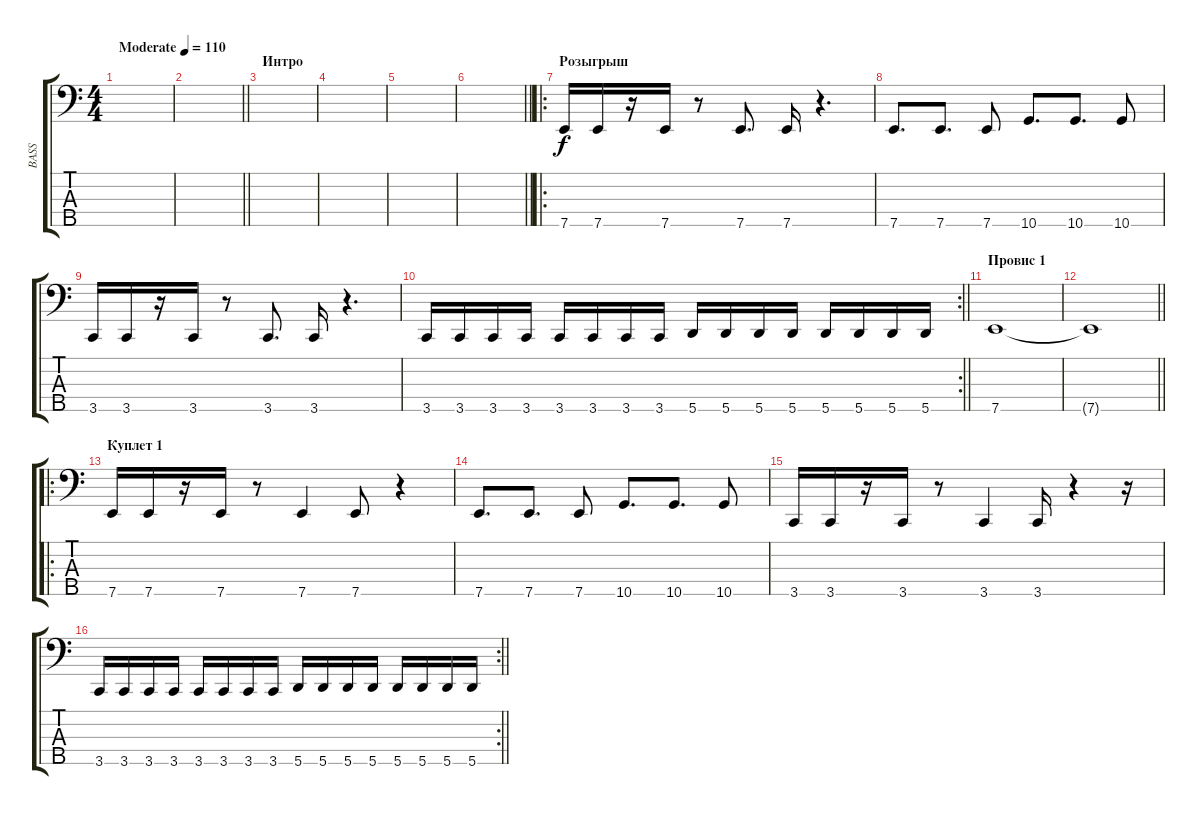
\track ("BASS" "BASS") {instrument electricbasspick}
\staff {score tabs}
\tuning (G2 D2 A1 E1 A0) {hide}
\ts (4 4)
\tempo (110 "Moderate")
\clef f4
\ks c
|
\barLineRight lightlight
|
\section ("" "Интро")
|
|
|
\barLineRight lightlight
|
\ro
\section ("" "Розыгрыш")
7.5.16 7.5.16 r.16 7.5.16 r.8 7.5.8{d} 7.5.16 r.4{d} |
7.5.8{d} 7.5.8{d} 7.5.8 10.5.8{d} 10.5.8{d} 10.5.8 |
3.5.16 3.5.16 r.16 3.5.16 r.8 3.5.8{d} 3.5.16 r.4{d} |
\rc 2
\barLineRight lightlight
3.5.16 3.5.16 3.5.16 3.5.16 3.5.16 3.5.16 3.5.16 3.5.16 5.5.16 5.5.16 5.5.16 5.5.16 5.5.16 5.5.16 5.5.16 5.5.16 |
\section ("" "Провис 1")
7.5.1 |
\barLineRight lightlight
7.5{t}.1 |
\ro
\section ("" "Куплет 1")
7.5.16 7.5.16 r.16 7.5.16 r.8 7.5.4 7.5.8 r.4 |
7.5.8{d} 7.5.8{d} 7.5.8 10.5.8{d} 10.5.8{d} 10.5.8 |
3.5.16 3.5.16 r.16 3.5.16 r.8 3.5.4 3.5.16 r.4 r.16 |
\rc 2
\barLineRight lightlight
3.5.16 3.5.16 3.5.16 3.5.16 3.5.16 3.5.16 3.5.16 3.5.16 5.5.16 5.5.16 5.5.16 5.5.16 5.5.16 5.5.16 5.5.16 5.5.16
